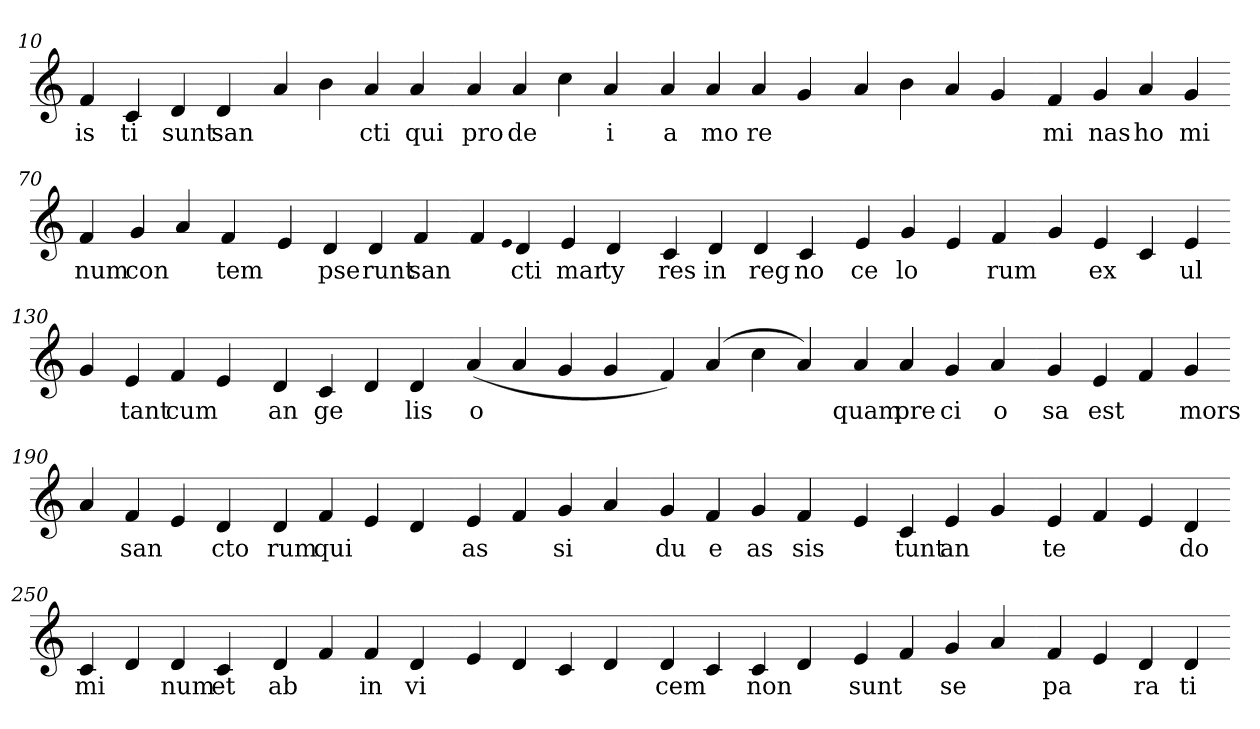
**kern	**text
*part1	*part1
*staff1	*staff1
*clefG2	*
=10.	=10.
4f	is
4c	ti
4d	sunt
4d	san
=20.-	=20.-
4a	.
4b	.
4a	cti
4a	qui
=30.-	=30.-
4a	pro
4a	de
4cc	.
4a	i
=40.-	=40.-
4a	a
4a	mo
4a	re
4g	.
=50.-	=50.-
4a	.
4b	.
4a	.
4g	.
=60.-	=60.-
4f	mi
4g	nas
4a	ho
4g	mi
=70.-	=70.-
4f	num
4g	con
4a	.
4f	tem
=80.-	=80.-
4e	.
4d	pse
4d	runt
4f	san
=90.-	=90.-
4f	.
qqe	.
4d	cti
4e	mar
4d	ty
=100.-	=100.-
4c	res
4d	in
4d	reg
4c	no
=110.-	=110.-
4e	ce
4g	lo
4e	.
4f	rum
=120.-	=120.-
4g	.
4e	ex
4c	.
4e	ul
=130.-	=130.-
4g	.
4e	tant
4f	cum
4e	.
=140.-	=140.-
4d	an
4c	ge
4d	.
4d	lis
=150.-	=150.-
(>4a	o
4a	.
4g	.
4g	.
=160.-	=160.-
4f)	.
(>4a	.
4cc	.
4a)	.
=170.-	=170.-
4a	quam
4a	pre
4g	ci
4a	o
=180.-	=180.-
4g	sa
4e	est
4f	.
4g	mors
=190.-	=190.-
4a	.
4f	san
4e	.
4d	cto
=200.-	=200.-
4d	rum
4f	qui
4e	.
4d	.
=210.-	=210.-
4e	as
4f	.
4g	si
4a	.
=220.-	=220.-
4g	du
4f	e
4g	as
4f	sis
=230.-	=230.-
4e	.
4c	tunt
4e	an
4g	.
=240.-	=240.-
4e	te
4f	.
4e	.
4d	do
=250.-	=250.-
4c	mi
4d	.
4d	num
4c	et
=260.-	=260.-
4d	ab
4f	.
4f	in
4d	vi
=270.-	=270.-
4e	.
4d	.
4c	.
4d	.
=280.-	=280.-
4d	cem
4c	.
4c	non
4d	.
=290.-	=290.-
4e	sunt
4f	.
4g	se
4a	.
=300.-	=300.-
4f	pa
4e	.
4d	ra
4d	ti
=-	=-
*-	*-
